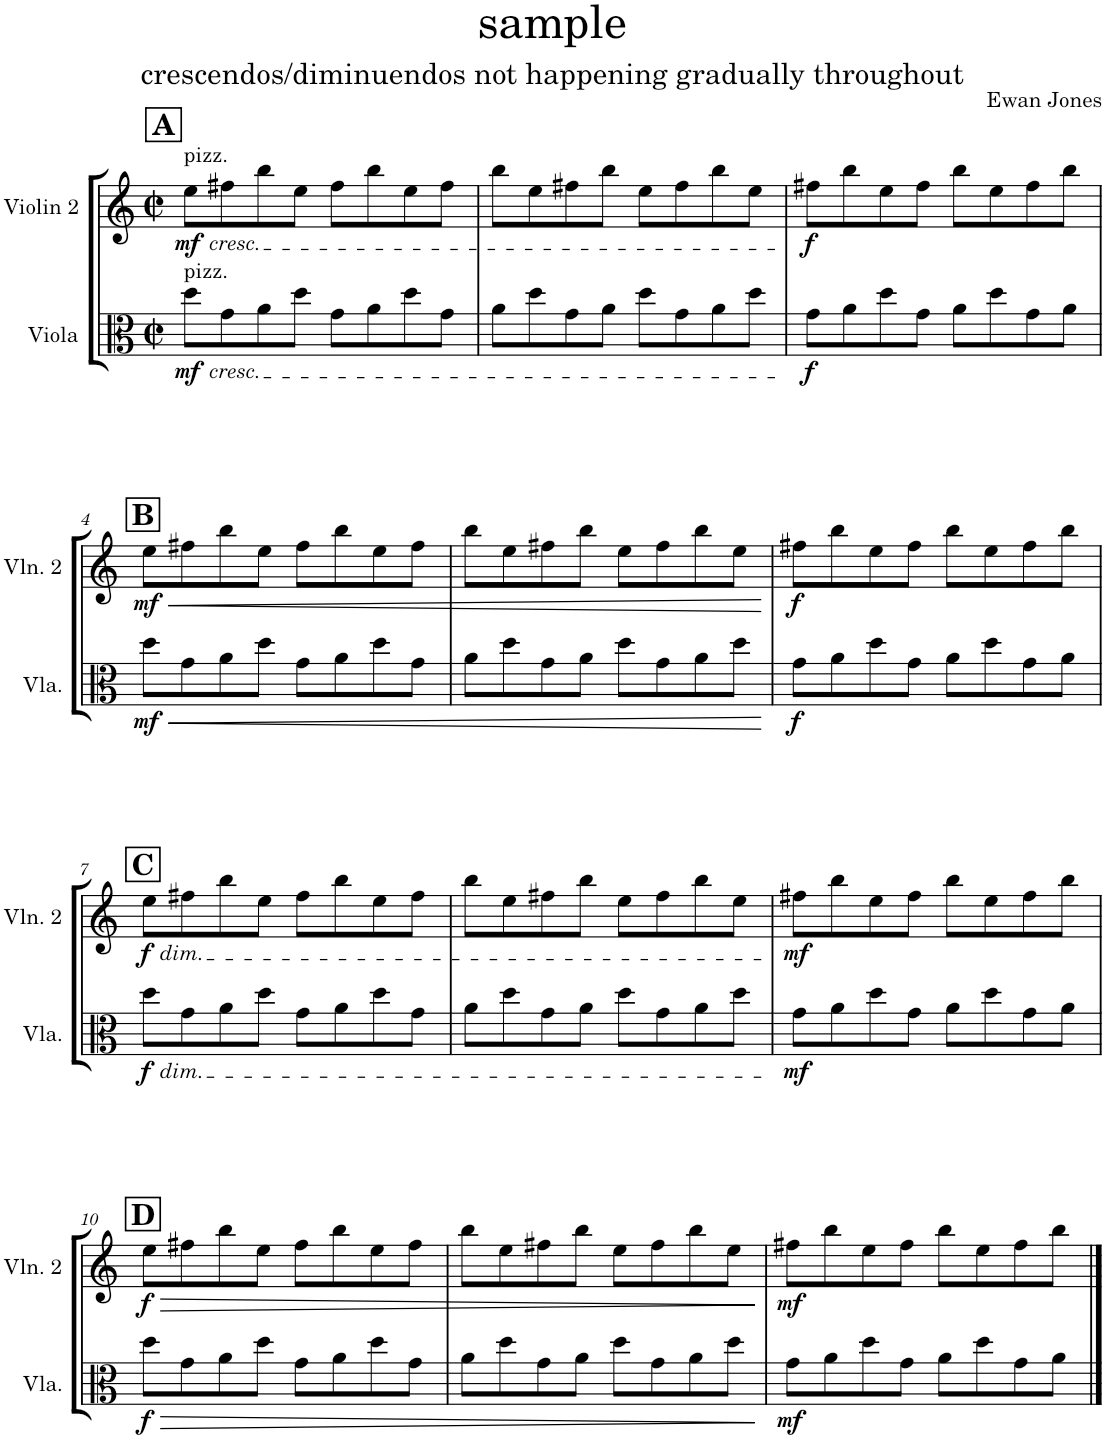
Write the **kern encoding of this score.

**kern	**dynam	**kern	**dynam
*part2	*part2	*part1	*part1
*staff2	*staff2	*staff1	*staff1
*I"Viola	*	*I"Violin 2	*
*I'Vla.	*	*I'Vln. 2	*
*clefC3	*	*clefG2	*
*k[]	*	*k[]	*
*M2/2	*	*M2/2	*
*met(c|)	*	*met(c|)	*
!!LO:REH:place=s1:a:B:cj:fs=14:t=A
=1	=1	=1	=1
!	!	!LO:TX:a:t=pizz.	!
!	!	!LO:TX:b:i:t=cresc.	!
!LO:TX:a:t=pizz.	!	!	!
!LO:TX:b:i:t=cresc.	!	!	!
!	!LO:DY:b	!	!LO:DY:b
8dd\L	mf	8ee\L	mf
8g\	.	8ff#X\	.
8a\	.	8bb\	.
8dd\J	.	8ee\J	.
8g\L	.	8ff#\L	.
8a\	.	8bb\	.
8dd\	.	8ee\	.
8g\J	.	8ff#\J	.
=2	=2	=2	=2
8a\L	.	8bb\L	.
8dd\	.	8ee\	.
8g\	.	8ff#X\	.
8a\J	.	8bb\J	.
8dd\L	.	8ee\L	.
8g\	.	8ff#\	.
8a\	.	8bb\	.
8dd\J	.	8ee\J	.
=3	=3	=3	=3
!	!LO:DY:b	!	!LO:DY:b
8g\L	f	8ff#X\L	f
8a\	.	8bb\	.
8dd\	.	8ee\	.
8g\J	.	8ff#\J	.
8a\L	.	8bb\L	.
8dd\	.	8ee\	.
8g\	.	8ff#\	.
8a\J	.	8bb\J	.
!!LO:LB:g=z
!!LO:REH:place=s1:a:B:cj:fs=14:t=B
=4	=4	=4	=4
!	!LO:HP:b	!	!LO:HP:b
!	!LO:DY:n=1:b	!	!LO:DY:n=1:b
8dd\L	< mf	8ee\L	< mf
8g\	.	8ff#X\	.
8a\	.	8bb\	.
8dd\J	.	8ee\J	.
8g\L	.	8ff#\L	.
8a\	.	8bb\	.
8dd\	.	8ee\	.
8g\J	.	8ff#\J	.
=5	=5	=5	=5
8a\L	.	8bb\L	.
8dd\	.	8ee\	.
8g\	.	8ff#X\	.
8a\J	.	8bb\J	.
8dd\L	.	8ee\L	.
8g\	.	8ff#\	.
8a\	.	8bb\	.
8dd\J	.	8ee\J	.
.	[	.	[
=6	=6	=6	=6
!	!LO:DY:b	!	!LO:DY:b
8g\L	f	8ff#X\L	f
8a\	.	8bb\	.
8dd\	.	8ee\	.
8g\J	.	8ff#\J	.
8a\L	.	8bb\L	.
8dd\	.	8ee\	.
8g\	.	8ff#\	.
8a\J	.	8bb\J	.
!!LO:LB:g=z
!!LO:REH:place=s1:a:B:cj:fs=14:t=C
=7	=7	=7	=7
!	!	!LO:TX:b:i:t=dim.	!
!LO:TX:b:i:t=dim.	!	!	!
!	!LO:DY:b	!	!LO:DY:b
8dd\L	f	8ee\L	f
8g\	.	8ff#X\	.
8a\	.	8bb\	.
8dd\J	.	8ee\J	.
8g\L	.	8ff#\L	.
8a\	.	8bb\	.
8dd\	.	8ee\	.
8g\J	.	8ff#\J	.
=8	=8	=8	=8
8a\L	.	8bb\L	.
8dd\	.	8ee\	.
8g\	.	8ff#X\	.
8a\J	.	8bb\J	.
8dd\L	.	8ee\L	.
8g\	.	8ff#\	.
8a\	.	8bb\	.
8dd\J	.	8ee\J	.
=9	=9	=9	=9
!	!LO:DY:b	!	!LO:DY:b
8g\L	mf	8ff#X\L	mf
8a\	.	8bb\	.
8dd\	.	8ee\	.
8g\J	.	8ff#\J	.
8a\L	.	8bb\L	.
8dd\	.	8ee\	.
8g\	.	8ff#\	.
8a\J	.	8bb\J	.
!!LO:LB:g=z
!!LO:REH:place=s1:a:B:cj:fs=14:t=D
=10	=10	=10	=10
!	!LO:HP:b	!	!LO:HP:b
!	!LO:DY:n=1:b	!	!LO:DY:n=1:b
8dd\L	> f	8ee\L	> f
8g\	.	8ff#X\	.
8a\	.	8bb\	.
8dd\J	.	8ee\J	.
8g\L	.	8ff#\L	.
8a\	.	8bb\	.
8dd\	.	8ee\	.
8g\J	.	8ff#\J	.
=11	=11	=11	=11
8a\L	.	8bb\L	.
8dd\	.	8ee\	.
8g\	.	8ff#X\	.
8a\J	.	8bb\J	.
8dd\L	.	8ee\L	.
8g\	.	8ff#\	.
8a\	.	8bb\	.
8dd\J	.	8ee\J	.
.	]	.	]
=12	=12	=12	=12
!	!LO:DY:b	!	!LO:DY:b
8g\L	mf	8ff#X\L	mf
8a\	.	8bb\	.
8dd\	.	8ee\	.
8g\J	.	8ff#\J	.
8a\L	.	8bb\L	.
8dd\	.	8ee\	.
8g\	.	8ff#\	.
8a\J	.	8bb\J	.
==	==	==	==
*-	*-	*-	*-
